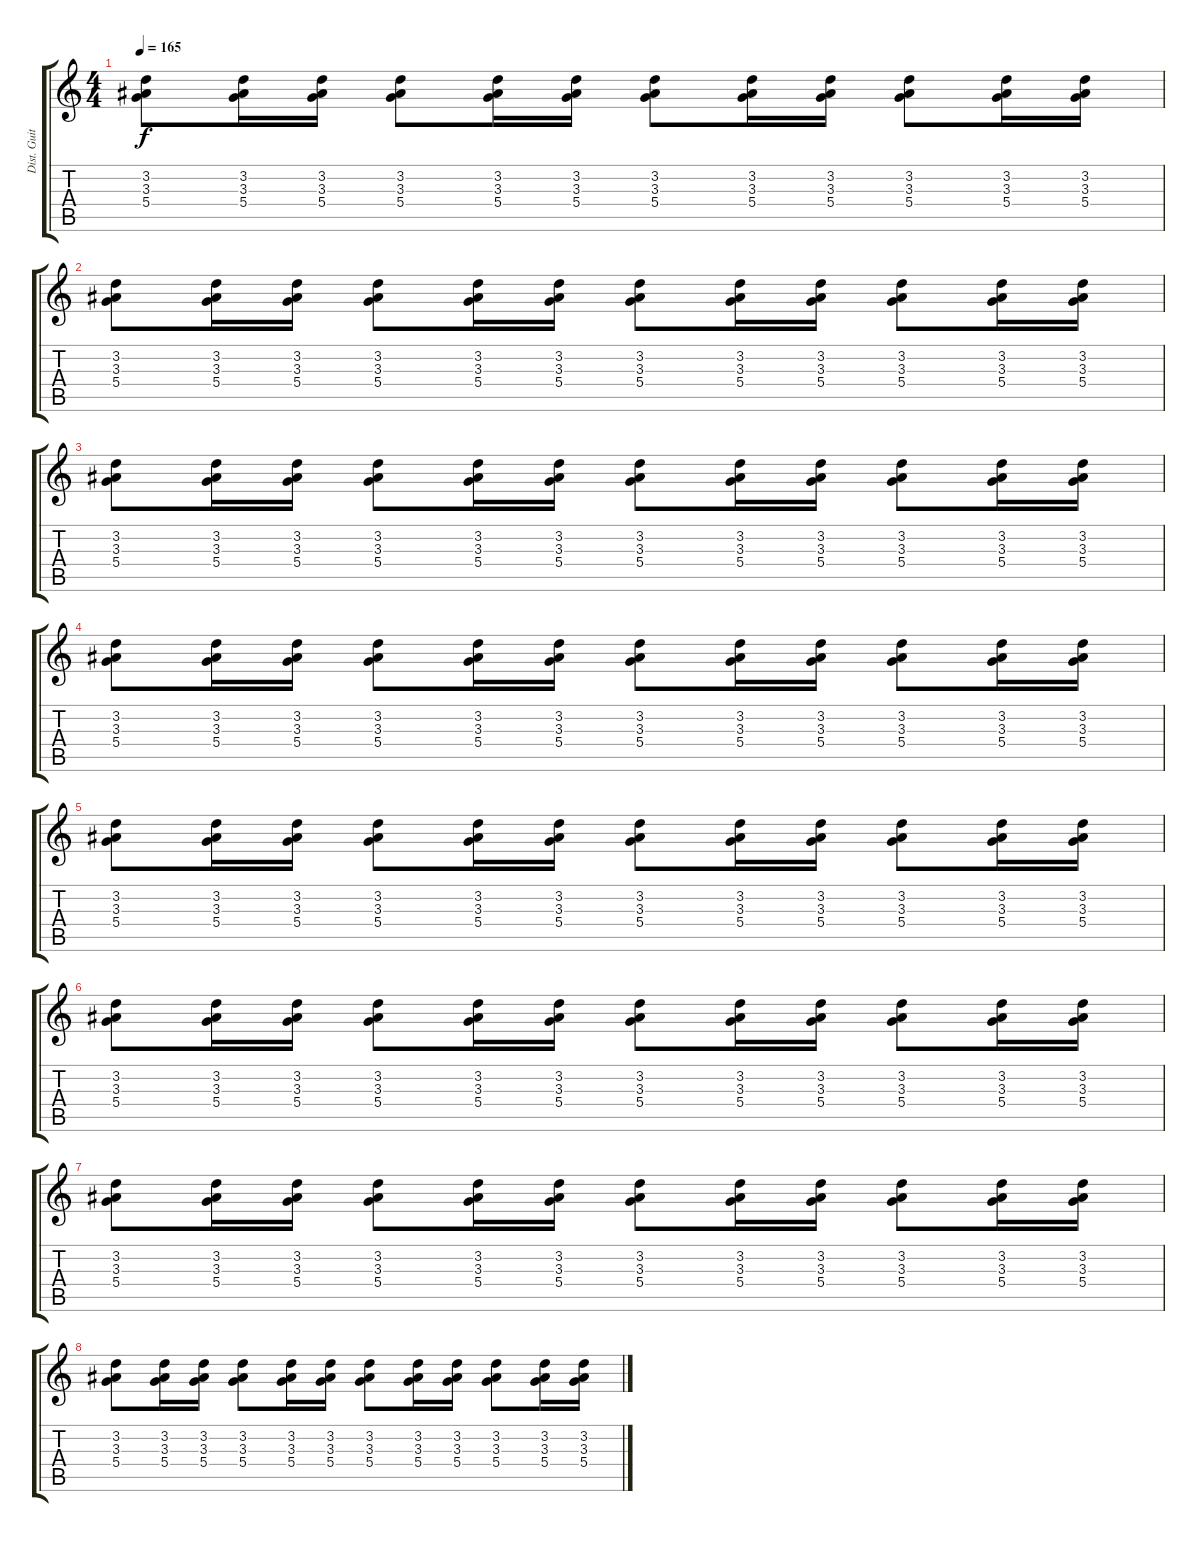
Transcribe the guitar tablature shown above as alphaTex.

\track ("Dist. Guitar 2" "Dist. Guit") {instrument distortionguitar}
\staff {score tabs}
\tuning (E4 B3 G3 D3 A2 E2) {hide}
\ts (4 4)
\tempo 165
\clef g2
\ks c
(3.2 3.3 5.4).8{dy f instrument distortionguitar} (3.2 3.3 5.4).16 (3.2 3.3 5.4).16 (3.2 3.3 5.4).8 (3.2 3.3 5.4).16 (3.2 3.3 5.4).16 (3.2 3.3 5.4).8 (3.2 3.3 5.4).16 (3.2 3.3 5.4).16 (3.2 3.3 5.4).8 (3.2 3.3 5.4).16 (3.2 3.3 5.4).16 |
(3.2 3.3 5.4).8 (3.2 3.3 5.4).16 (3.2 3.3 5.4).16 (3.2 3.3 5.4).8 (3.2 3.3 5.4).16 (3.2 3.3 5.4).16 (3.2 3.3 5.4).8 (3.2 3.3 5.4).16 (3.2 3.3 5.4).16 (3.2 3.3 5.4).8 (3.2 3.3 5.4).16 (3.2 3.3 5.4).16 |
(3.2 3.3 5.4).8 (3.2 3.3 5.4).16 (3.2 3.3 5.4).16 (3.2 3.3 5.4).8 (3.2 3.3 5.4).16 (3.2 3.3 5.4).16 (3.2 3.3 5.4).8 (3.2 3.3 5.4).16 (3.2 3.3 5.4).16 (3.2 3.3 5.4).8 (3.2 3.3 5.4).16 (3.2 3.3 5.4).16 |
(3.2 3.3 5.4).8 (3.2 3.3 5.4).16 (3.2 3.3 5.4).16 (3.2 3.3 5.4).8 (3.2 3.3 5.4).16 (3.2 3.3 5.4).16 (3.2 3.3 5.4).8 (3.2 3.3 5.4).16 (3.2 3.3 5.4).16 (3.2 3.3 5.4).8 (3.2 3.3 5.4).16 (3.2 3.3 5.4).16 |
(3.2 3.3 5.4).8 (3.2 3.3 5.4).16 (3.2 3.3 5.4).16 (3.2 3.3 5.4).8 (3.2 3.3 5.4).16 (3.2 3.3 5.4).16 (3.2 3.3 5.4).8 (3.2 3.3 5.4).16 (3.2 3.3 5.4).16 (3.2 3.3 5.4).8 (3.2 3.3 5.4).16 (3.2 3.3 5.4).16 |
(3.2 3.3 5.4).8 (3.2 3.3 5.4).16 (3.2 3.3 5.4).16 (3.2 3.3 5.4).8 (3.2 3.3 5.4).16 (3.2 3.3 5.4).16 (3.2 3.3 5.4).8 (3.2 3.3 5.4).16 (3.2 3.3 5.4).16 (3.2 3.3 5.4).8 (3.2 3.3 5.4).16 (3.2 3.3 5.4).16 |
(3.2 3.3 5.4).8 (3.2 3.3 5.4).16 (3.2 3.3 5.4).16 (3.2 3.3 5.4).8 (3.2 3.3 5.4).16 (3.2 3.3 5.4).16 (3.2 3.3 5.4).8 (3.2 3.3 5.4).16 (3.2 3.3 5.4).16 (3.2 3.3 5.4).8 (3.2 3.3 5.4).16 (3.2 3.3 5.4).16 |
(3.2 3.3 5.4).8 (3.2 3.3 5.4).16 (3.2 3.3 5.4).16 (3.2 3.3 5.4).8 (3.2 3.3 5.4).16 (3.2 3.3 5.4).16 (3.2 3.3 5.4).8 (3.2 3.3 5.4).16 (3.2 3.3 5.4).16 (3.2 3.3 5.4).8 (3.2 3.3 5.4).16 (3.2 3.3 5.4).16
